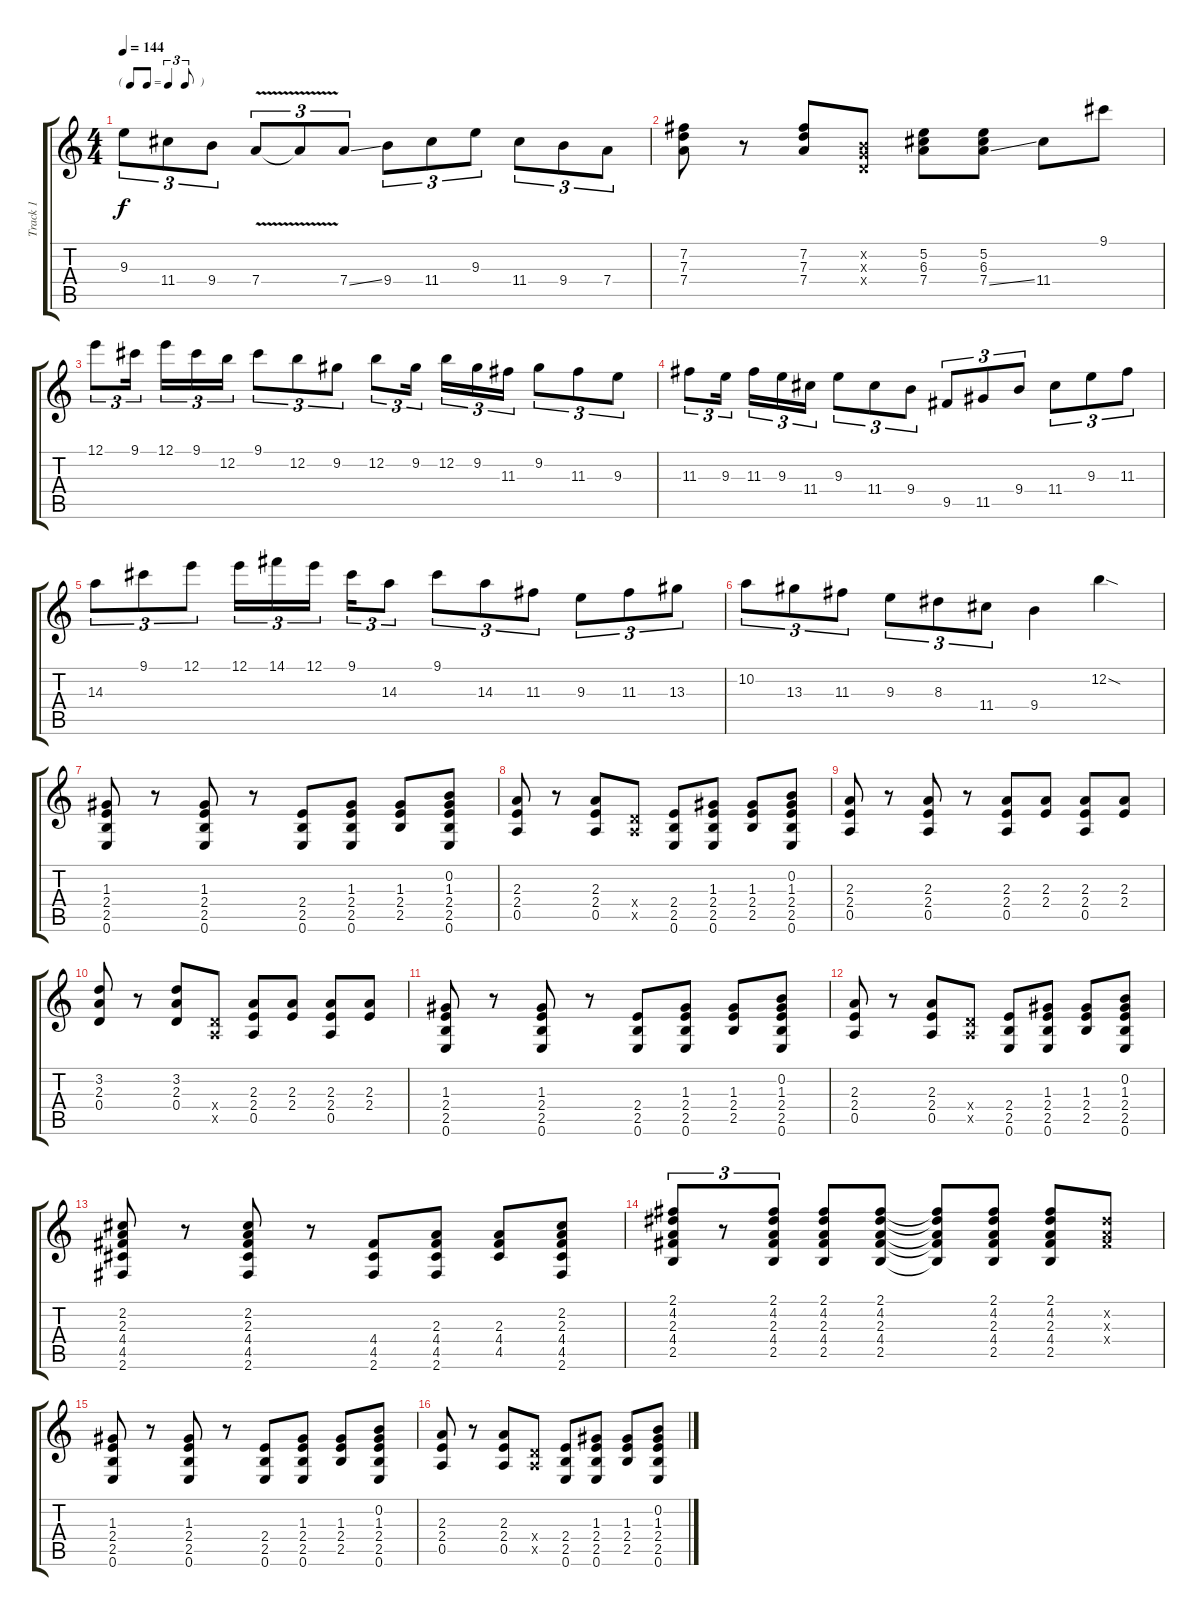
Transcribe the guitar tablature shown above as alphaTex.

\track ("Track 1" "Track 1") {instrument acousticguitarsteel}
\staff {score tabs}
\tuning (E4 B3 G3 D3 A2 E2) {hide}
\ts (4 4)
\tf triplet8th
\tempo 144
\clef g2
\ks c
9.3.8{tu (3 2) dy f} 11.4.8{tu (3 2)} 9.4.8{tu (3 2)} 7.4{v}.8{tu (3 2)} 7.4{t}.8{tu (3 2)} 7.4{ss}.8{tu (3 2)} 9.4.8{tu (3 2)} 11.4.8{tu (3 2)} 9.3.8{tu (3 2)} 11.4.8{tu (3 2)} 9.4.8{tu (3 2)} 7.4.8{tu (3 2)} |
(7.2 7.3 7.4).8 r.8 (7.2 7.3 7.4).8 (0.2{x} 0.3{x} 0.4{x}).8 (5.2 6.3 7.4).8 (5.2 6.3 7.4{ss}).8 11.4.8 9.1.8 |
12.1.8{tu (3 2)} 9.1.16{tu (3 2) beam splitsecondary} 12.1.16{tu (3 2)} 9.1.16{tu (3 2)} 12.2.16{tu (3 2)} 9.1.8{tu (3 2)} 12.2.8{tu (3 2)} 9.2.8{tu (3 2)} 12.2.8{tu (3 2)} 9.2.16{tu (3 2) beam splitsecondary} 12.2.16{tu (3 2)} 9.2.16{tu (3 2)} 11.3.16{tu (3 2)} 9.2.8{tu (3 2)} 11.3.8{tu (3 2)} 9.3.8{tu (3 2)} |
11.3.8{tu (3 2)} 9.3.16{tu (3 2) beam splitsecondary} 11.3.16{tu (3 2)} 9.3.16{tu (3 2)} 11.4.16{tu (3 2)} 9.3.8{tu (3 2)} 11.4.8{tu (3 2)} 9.4.8{tu (3 2)} 9.5.8{tu (3 2)} 11.5.8{tu (3 2)} 9.4.8{tu (3 2)} 11.4.8{tu (3 2)} 9.3.8{tu (3 2)} 11.3.8{tu (3 2)} |
14.3.8{tu (3 2)} 9.1.8{tu (3 2)} 12.1.8{tu (3 2)} 12.1.16{tu (3 2)} 14.1.16{tu (3 2)} 12.1.16{tu (3 2) beam splitsecondary} 9.1.16{tu (3 2)} 14.3.8{tu (3 2)} 9.1.8{tu (3 2)} 14.3.8{tu (3 2)} 11.3.8{tu (3 2)} 9.3.8{tu (3 2)} 11.3.8{tu (3 2)} 13.3.8{tu (3 2)} |
10.2.8{tu (3 2)} 13.3.8{tu (3 2)} 11.3.8{tu (3 2)} 9.3.8{tu (3 2)} 8.3.8{tu (3 2)} 11.4.8{tu (3 2)} 9.4.4 12.2{sod}.4 |
(1.3 2.4 2.5 0.6).8 r.8 (1.3 2.4 2.5 0.6).8 r.8 (2.4 2.5 0.6).8 (1.3 2.4 2.5 0.6).8 (1.3 2.4 2.5).8 (0.2 1.3 2.4 2.5 0.6).8 |
(2.3 2.4 0.5).8 r.8 (2.3 2.4 0.5).8 (0.4{x} 0.5{x}).8 (2.4 2.5 0.6).8 (1.3 2.4 2.5 0.6).8 (1.3 2.4 2.5).8 (0.2 1.3 2.4 2.5 0.6).8 |
(2.3 2.4 0.5).8 r.8 (2.3 2.4 0.5).8 r.8 (2.3 2.4 0.5).8 (2.3 2.4).8 (2.3 2.4 0.5).8 (2.3 2.4).8 |
(3.2 2.3 0.4).8 r.8 (3.2 2.3 0.4).8 (0.4{x} 0.5{x}).8 (2.3 2.4 0.5).8 (2.3 2.4).8 (2.3 2.4 0.5).8 (2.3 2.4).8 |
(1.3 2.4 2.5 0.6).8 r.8 (1.3 2.4 2.5 0.6).8 r.8 (2.4 2.5 0.6).8 (1.3 2.4 2.5 0.6).8 (1.3 2.4 2.5).8 (0.2 1.3 2.4 2.5 0.6).8 |
(2.3 2.4 0.5).8 r.8 (2.3 2.4 0.5).8 (0.4{x} 0.5{x}).8 (2.4 2.5 0.6).8 (1.3 2.4 2.5 0.6).8 (1.3 2.4 2.5).8 (0.2 1.3 2.4 2.5 0.6).8 |
(2.2 2.3 4.4 4.5 2.6).8 r.8 (2.2 2.3 4.4 4.5 2.6).8 r.8 (4.4 4.5 2.6).8 (2.3 4.4 4.5 2.6).8 (2.3 4.4 4.5).8 (2.2 2.3 4.4 4.5 2.6).8 |
(2.1 4.2 2.3 4.4 2.5).8{tu (3 2)} r.8{tu (3 2)} (2.1 4.2 2.3 4.4 2.5).8{tu (3 2)} (2.1 4.2 2.3 4.4 2.5).8 (2.1 4.2 2.3 4.4 2.5).8 (2.1{t} 4.2{t} 2.3{t} 4.4{t} 2.5{t}).8 (2.1 4.2 2.3 4.4 2.5).8 (2.1 4.2 2.3 4.4 2.5).8 (4.2{x} 2.3{x} 4.4{x}).8 |
(1.3 2.4 2.5 0.6).8 r.8 (1.3 2.4 2.5 0.6).8 r.8 (2.4 2.5 0.6).8 (1.3 2.4 2.5 0.6).8 (1.3 2.4 2.5).8 (0.2 1.3 2.4 2.5 0.6).8 |
(2.3 2.4 0.5).8 r.8 (2.3 2.4 0.5).8 (0.4{x} 0.5{x}).8 (2.4 2.5 0.6).8 (1.3 2.4 2.5 0.6).8 (1.3 2.4 2.5).8 (0.2 1.3 2.4 2.5 0.6).8
